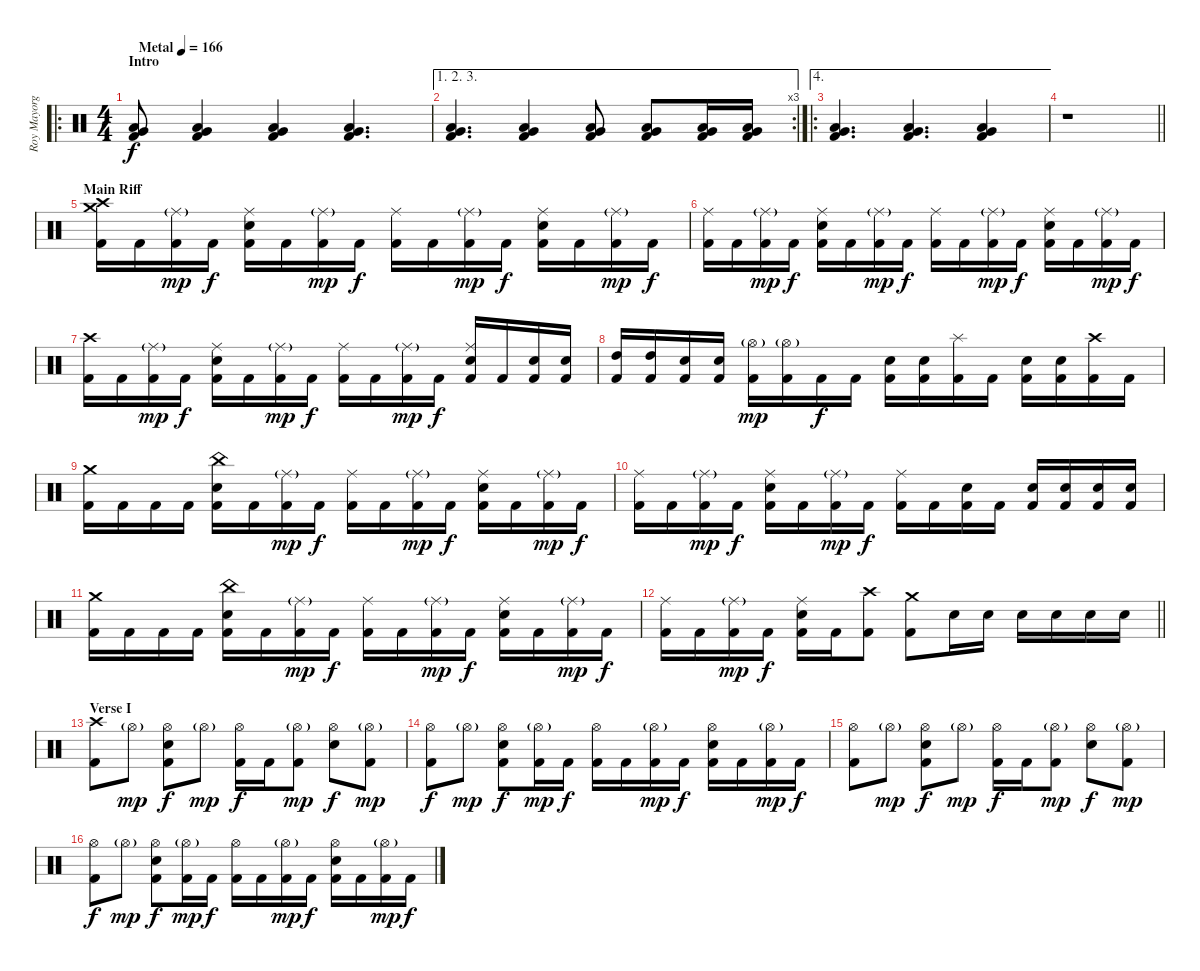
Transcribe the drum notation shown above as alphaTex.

\track ("Roy Mayorga (Drums)" "Roy Mayorg") {instrument percussion}
\staff {score}
\articulation defaults
\ro
\ts (4 4)
\section ("" "Intro")
\tempo (166 "Metal")
\clef neutral
\ks c
("Very Low Tom (hit)" "Low Floor Tom (hit)" "Kick (hit) 2").8{dy f volume 14 balance 8} ("Very Low Tom (hit)" "Low Floor Tom (hit)" "Kick (hit) 2").4 ("Very Low Tom (hit)" "Low Floor Tom (hit)" "Kick (hit) 2").4 ("Very Low Tom (hit)" "Low Floor Tom (hit)" "Kick (hit) 2").4{d} |
\ae (1 2 3)
\rc 3
("Very Low Tom (hit)" "Low Floor Tom (hit)" "Kick (hit) 2").4{d} ("Very Low Tom (hit)" "Low Floor Tom (hit)" "Kick (hit) 2").4 ("Very Low Tom (hit)" "Low Floor Tom (hit)" "Kick (hit) 2").8 ("Very Low Tom (hit)" "Low Floor Tom (hit)" "Kick (hit) 2").8 ("Very Low Tom (hit)" "Low Floor Tom (hit)" "Kick (hit) 2").16 ("Very Low Tom (hit)" "Low Floor Tom (hit)" "Kick (hit) 2").16 |
\ae 4
\ro
("Very Low Tom (hit)" "Low Floor Tom (hit)" "Kick (hit) 2").4{d} ("Very Low Tom (hit)" "Low Floor Tom (hit)" "Kick (hit) 2").4{d} ("Very Low Tom (hit)" "Low Floor Tom (hit)" "Kick (hit) 2").4 |
\barLineRight lightlight
r.1 |
\section ("" "Main Riff")
("Crash medium (hit)" "Crash high (hit)" "Kick (hit) 2").16 "Kick (hit) 2".16 ("Ride (middle)"{g} "Kick (hit) 2").16{dy mp} "Kick (hit) 2".16{dy f} ("Ride (middle)" "Electric Snare (hit)" "Kick (hit) 2").16 "Kick (hit) 2".16 ("Ride (middle)"{g} "Kick (hit) 2").16{dy mp} "Kick (hit) 2".16{dy f} ("Ride (middle)" "Kick (hit) 2").16 "Kick (hit) 2".16 ("Ride (middle)"{g} "Kick (hit) 2").16{dy mp} "Kick (hit) 2".16{dy f} ("Ride (middle)" "Electric Snare (hit)" "Kick (hit) 2").16 "Kick (hit) 2".16 ("Ride (middle)"{g} "Kick (hit) 2").16{dy mp} "Kick (hit) 2".16{dy f} |
("Ride (middle)" "Kick (hit) 2").16 "Kick (hit) 2".16 ("Ride (middle)"{g} "Kick (hit) 2").16{dy mp} "Kick (hit) 2".16{dy f} ("Ride (middle)" "Electric Snare (hit)" "Kick (hit) 2").16 "Kick (hit) 2".16 ("Ride (middle)"{g} "Kick (hit) 2").16{dy mp} "Kick (hit) 2".16{dy f} ("Ride (middle)" "Kick (hit) 2").16 "Kick (hit) 2".16 ("Ride (middle)"{g} "Kick (hit) 2").16{dy mp} "Kick (hit) 2".16{dy f} ("Ride (middle)" "Electric Snare (hit)" "Kick (hit) 2").16 "Kick (hit) 2".16 ("Ride (middle)"{g} "Kick (hit) 2").16{dy mp} "Kick (hit) 2".16{dy f} |
("Crash high (hit)" "Kick (hit) 2").16 "Kick (hit) 2".16 ("Ride (middle)"{g} "Kick (hit) 2").16{dy mp} "Kick (hit) 2".16{dy f} ("Ride (middle)" "Electric Snare (hit)" "Kick (hit) 2").16 "Kick (hit) 2".16 ("Ride (middle)"{g} "Kick (hit) 2").16{dy mp} "Kick (hit) 2".16{dy f} ("Ride (middle)" "Kick (hit) 2").16 "Kick (hit) 2".16 ("Ride (middle)"{g} "Kick (hit) 2").16{dy mp} "Kick (hit) 2".16{dy f} ("Ride (middle)" "Electric Snare (hit)" "Kick (hit) 2").16 "Kick (hit) 2".16 ("Electric Snare (hit)" "Kick (hit) 2").16 ("Electric Snare (hit)" "Kick (hit) 2").16 |
("High Tom (hit)" "Kick (hit) 2").16 ("High Tom (hit)" "Kick (hit) 2").16 ("Electric Snare (hit)" "Kick (hit) 2").16 ("Electric Snare (hit)" "Kick (hit) 2").16 ("Hi-Hat (open)"{g} "Kick (hit) 2").16{dy mp} ("Hi-Hat (open)"{g} "Kick (hit) 2").16 "Kick (hit) 2".16{dy f} "Kick (hit) 2".16 ("Electric Snare (hit)" "Kick (hit) 2").16 ("Electric Snare (hit)" "Kick (hit) 2").16 ("Splash (hit)" "Kick (hit) 2").16 "Kick (hit) 2".16 ("Electric Snare (hit)" "Kick (hit) 2").16 ("Electric Snare (hit)" "Kick (hit) 2").16 ("Crash high (hit)" "Kick (hit) 2").16 "Kick (hit) 2".16 |
("Crash medium (hit)" "Kick (hit) 2").16 "Kick (hit) 2".16 "Kick (hit) 2".16 "Kick (hit) 2".16 ("China (hit)" "Electric Snare (hit)" "Kick (hit) 2").16 "Kick (hit) 2".16 ("Ride (middle)"{g} "Kick (hit) 2").16{dy mp} "Kick (hit) 2".16{dy f} ("Ride (middle)" "Kick (hit) 2").16 "Kick (hit) 2".16 ("Ride (middle)"{g} "Kick (hit) 2").16{dy mp} "Kick (hit) 2".16{dy f} ("Ride (middle)" "Electric Snare (hit)" "Kick (hit) 2").16 "Kick (hit) 2".16 ("Ride (middle)"{g} "Kick (hit) 2").16{dy mp} "Kick (hit) 2".16{dy f} |
("Ride (middle)" "Kick (hit) 2").16 "Kick (hit) 2".16 ("Ride (middle)"{g} "Kick (hit) 2").16{dy mp} "Kick (hit) 2".16{dy f} ("Ride (middle)" "Electric Snare (hit)" "Kick (hit) 2").16 "Kick (hit) 2".16 ("Ride (middle)"{g} "Kick (hit) 2").16{dy mp} "Kick (hit) 2".16{dy f} ("Ride (middle)" "Kick (hit) 2").16 "Kick (hit) 2".16 ("Electric Snare (hit)" "Kick (hit) 2").16 "Kick (hit) 2".16 ("Electric Snare (hit)" "Kick (hit) 2").16 ("Electric Snare (hit)" "Kick (hit) 2").16 ("Electric Snare (hit)" "Kick (hit) 2").16 ("Electric Snare (hit)" "Kick (hit) 2").16 |
("Crash medium (hit)" "Kick (hit) 2").16 "Kick (hit) 2".16 "Kick (hit) 2".16 "Kick (hit) 2".16 ("China (hit)" "Electric Snare (hit)" "Kick (hit) 2").16 "Kick (hit) 2".16 ("Ride (middle)"{g} "Kick (hit) 2").16{dy mp} "Kick (hit) 2".16{dy f} ("Ride (middle)" "Kick (hit) 2").16 "Kick (hit) 2".16 ("Ride (middle)"{g} "Kick (hit) 2").16{dy mp} "Kick (hit) 2".16{dy f} ("Ride (middle)" "Electric Snare (hit)" "Kick (hit) 2").16 "Kick (hit) 2".16 ("Ride (middle)"{g} "Kick (hit) 2").16{dy mp} "Kick (hit) 2".16{dy f} |
\barLineRight lightlight
("Ride (middle)" "Kick (hit) 2").16 "Kick (hit) 2".16 ("Ride (middle)"{g} "Kick (hit) 2").16{dy mp} "Kick (hit) 2".16{dy f} ("Ride (middle)" "Electric Snare (hit)" "Kick (hit) 2").16 "Kick (hit) 2".16 ("Crash high (hit)" "Kick (hit) 2").8 ("Crash medium (hit)" "Kick (hit) 2").8 "Electric Snare (hit)".16 "Electric Snare (hit)".16 "Electric Snare (hit)".16 "Electric Snare (hit)".16 "Electric Snare (hit)".16 "Electric Snare (hit)".16 |
\section ("" "Verse I")
("Crash high (hit)" "Kick (hit) 2").8 "Hi-Hat (open)"{g}.8{dy mp} ("Hi-Hat (open)" "Electric Snare (hit)" "Kick (hit) 2").8{dy f} "Hi-Hat (open)"{g}.8{dy mp} ("Hi-Hat (open)" "Kick (hit) 2").16{dy f} "Kick (hit) 2".16 ("Hi-Hat (open)"{g} "Kick (hit) 2").8{dy mp} ("Hi-Hat (open)" "Electric Snare (hit)").8{dy f} ("Hi-Hat (open)"{g} "Kick (hit) 2").8{dy mp} |
("Hi-Hat (open)" "Kick (hit) 2").8{dy f} "Hi-Hat (open)"{g}.8{dy mp} ("Hi-Hat (open)" "Electric Snare (hit)" "Kick (hit) 2").8{dy f} ("Hi-Hat (open)"{g} "Kick (hit) 2").16{dy mp} "Kick (hit) 2".16{dy f} ("Hi-Hat (open)" "Kick (hit) 2").16 "Kick (hit) 2".16 ("Hi-Hat (open)"{g} "Kick (hit) 2").16{dy mp} "Kick (hit) 2".16{dy f} ("Hi-Hat (open)" "Electric Snare (hit)" "Kick (hit) 2").16 "Kick (hit) 2".16 ("Hi-Hat (open)"{g} "Kick (hit) 2").16{dy mp} "Kick (hit) 2".16{dy f} |
("Hi-Hat (open)" "Kick (hit) 2").8 "Hi-Hat (open)"{g}.8{dy mp} ("Hi-Hat (open)" "Electric Snare (hit)" "Kick (hit) 2").8{dy f} "Hi-Hat (open)"{g}.8{dy mp} ("Hi-Hat (open)" "Kick (hit) 2").16{dy f} "Kick (hit) 2".16 ("Hi-Hat (open)"{g} "Kick (hit) 2").8{dy mp} ("Hi-Hat (open)" "Electric Snare (hit)").8{dy f} ("Hi-Hat (open)"{g} "Kick (hit) 2").8{dy mp} |
("Hi-Hat (open)" "Kick (hit) 2").8{dy f} "Hi-Hat (open)"{g}.8{dy mp} ("Hi-Hat (open)" "Electric Snare (hit)" "Kick (hit) 2").8{dy f} ("Hi-Hat (open)"{g} "Kick (hit) 2").16{dy mp} "Kick (hit) 2".16{dy f} ("Hi-Hat (open)" "Kick (hit) 2").16 "Kick (hit) 2".16 ("Hi-Hat (open)"{g} "Kick (hit) 2").16{dy mp} "Kick (hit) 2".16{dy f} ("Hi-Hat (open)" "Electric Snare (hit)" "Kick (hit) 2").16 "Kick (hit) 2".16 ("Hi-Hat (open)"{g} "Kick (hit) 2").16{dy mp} "Kick (hit) 2".16{dy f}
